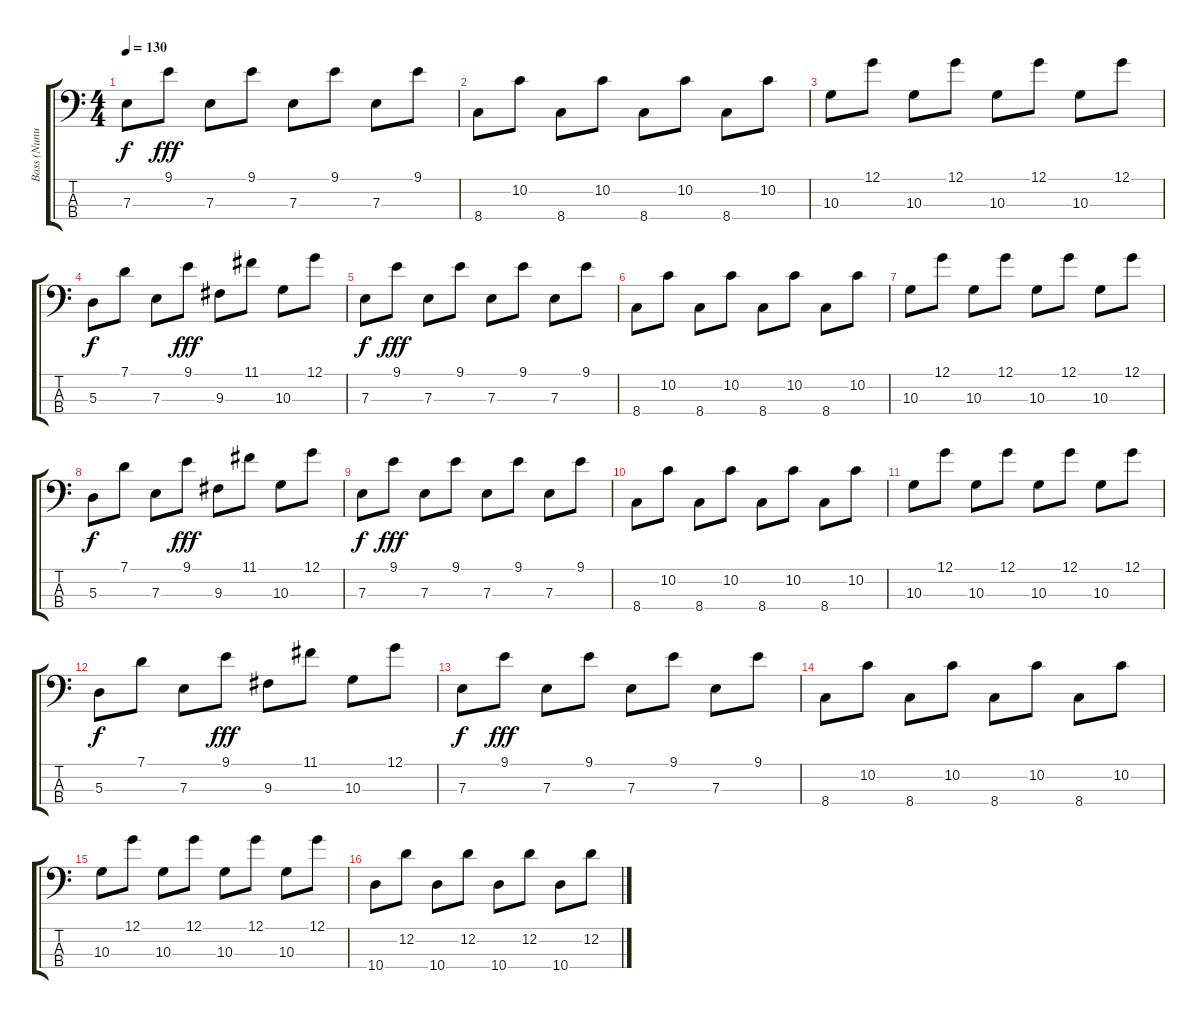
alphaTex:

\track ("Bass (Nunu)" "Bass (Nunu") {instrument electricbassfinger}
\staff {score tabs}
\tuning (G2 D2 A1 E1) {hide}
\ts (4 4)
\tempo 130
\clef f4
\ks c
7.3.8{dy f} 9.1.8{dy fff} 7.3.8 9.1.8 7.3.8 9.1.8 7.3.8 9.1.8 |
8.4.8 10.2.8 8.4.8 10.2.8 8.4.8 10.2.8 8.4.8 10.2.8 |
10.3.8 12.1.8 10.3.8 12.1.8 10.3.8 12.1.8 10.3.8 12.1.8 |
5.3.8{dy f} 7.1.8 7.3.8 9.1.8{dy fff} 9.3.8 11.1.8 10.3.8 12.1.8 |
7.3.8{dy f} 9.1.8{dy fff} 7.3.8 9.1.8 7.3.8 9.1.8 7.3.8 9.1.8 |
8.4.8 10.2.8 8.4.8 10.2.8 8.4.8 10.2.8 8.4.8 10.2.8 |
10.3.8 12.1.8 10.3.8 12.1.8 10.3.8 12.1.8 10.3.8 12.1.8 |
5.3.8{dy f} 7.1.8 7.3.8 9.1.8{dy fff} 9.3.8 11.1.8 10.3.8 12.1.8 |
7.3.8{dy f} 9.1.8{dy fff} 7.3.8 9.1.8 7.3.8 9.1.8 7.3.8 9.1.8 |
8.4.8 10.2.8 8.4.8 10.2.8 8.4.8 10.2.8 8.4.8 10.2.8 |
10.3.8 12.1.8 10.3.8 12.1.8 10.3.8 12.1.8 10.3.8 12.1.8 |
5.3.8{dy f} 7.1.8 7.3.8 9.1.8{dy fff} 9.3.8 11.1.8 10.3.8 12.1.8 |
7.3.8{dy f} 9.1.8{dy fff} 7.3.8 9.1.8 7.3.8 9.1.8 7.3.8 9.1.8 |
8.4.8 10.2.8 8.4.8 10.2.8 8.4.8 10.2.8 8.4.8 10.2.8 |
10.3.8 12.1.8 10.3.8 12.1.8 10.3.8 12.1.8 10.3.8 12.1.8 |
10.4.8 12.2.8 10.4.8 12.2.8 10.4.8 12.2.8 10.4.8 12.2.8
